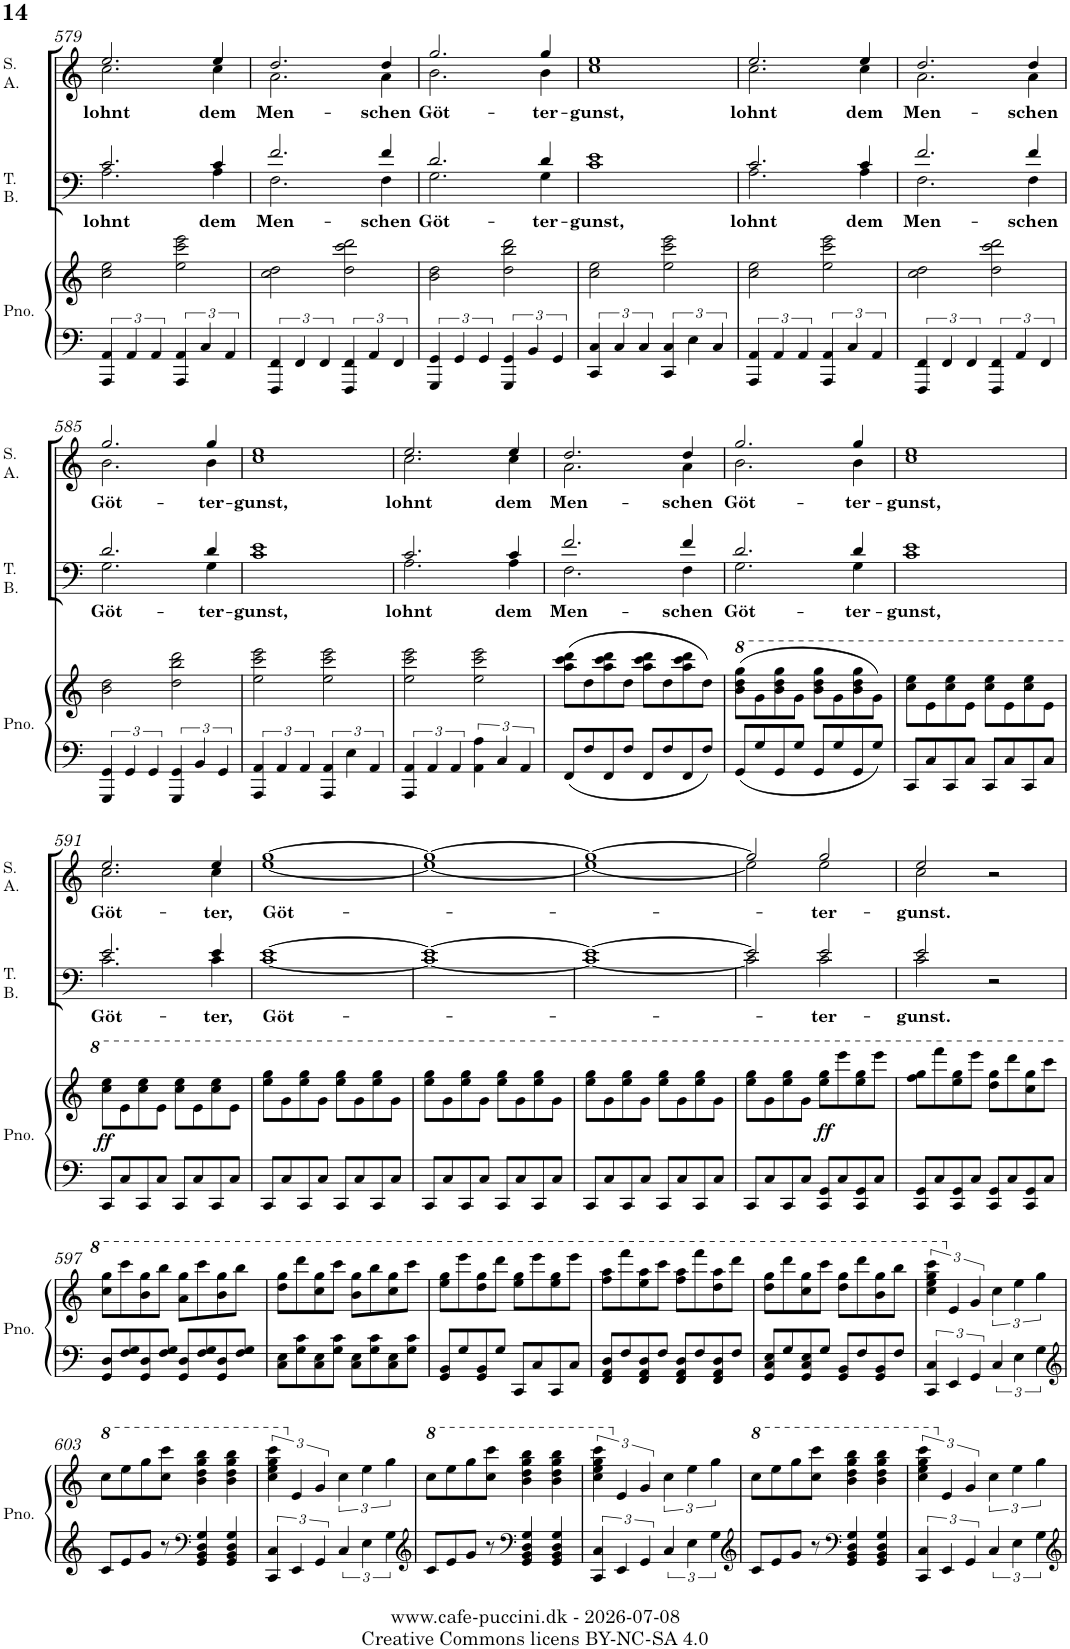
**kern	**kern	**dynam	**kern	**text	**kern	**text
*part3	*part3	*part3	*part2	*part2	*part1	*part1
*staff4	*staff3	*staff3/4	*staff2	*staff2	*staff1	*staff1
*I"Piano	*	*	*I"Tenor Bass	*	*I"Soprano Alto	*
*I'Pno.	*	*	*I'T. B.	*	*I'S. A.	*
!!LO:PB:g=z
*clefF4	*clefG2	*	*clefF4	*	*clefG2	*
*k[]	*k[]	*	*k[]	*	*k[]	*
*M2/2	*M2/2	*	*M2/2	*	*M2/2	*
*met(c|)	*met(c|)	*	*met(c|)	*	*met(c|)	*
=579	=579	=579	=579	=579	=579	=579
!	!	!	!	!LO:LY:b	!	!LO:LY:b
*	*	*	*^	*	*^	*
6AAA/ 6AA/	2cc\ 2ee\	.	2.c/	2.A\	lohnt	2.ee/	2.cc\	lohnt
6AA/	.	.	.	.	.	.	.	.
6AA/	.	.	.	.	.	.	.	.
6AAA/ 6AA/	2ee\ 2ccc\ 2eee\	.	.	.	.	.	.	.
6C/	.	.	.	.	.	.	.	.
!	!	!	!	!	!LO:LY:b	!	!	!LO:LY:b
.	.	.	4c/	4A\	dem	4ee/	4cc\	dem
6AA/	.	.	.	.	.	.	.	.
=580	=580	=580	=580	=580	=580	=580	=580	=580
!	!	!	!	!	!LO:LY:b	!	!	!LO:LY:b
6FFF/ 6FF/	2cc\ 2dd\	.	2.f/	2.F\	Men-	2.dd/	2.a\	Men-
6FF/	.	.	.	.	.	.	.	.
6FF/	.	.	.	.	.	.	.	.
6FFF/ 6FF/	2dd\ 2ccc\ 2ddd\	.	.	.	.	.	.	.
6AA/	.	.	.	.	.	.	.	.
!	!	!	!	!	!LO:LY:b	!	!	!LO:LY:b
.	.	.	4f/	4F\	-schen	4dd/	4a\	-schen
6FF/	.	.	.	.	.	.	.	.
=581	=581	=581	=581	=581	=581	=581	=581	=581
!	!	!	!	!	!LO:LY:b	!	!	!LO:LY:b
6GGG/ 6GG/	2b\ 2dd\	.	2.d/	2.G\	Göt-	2.gg/	2.b\	Göt-
6GG/	.	.	.	.	.	.	.	.
6GG/	.	.	.	.	.	.	.	.
6GGG/ 6GG/	2dd\ 2bb\ 2ddd\	.	.	.	.	.	.	.
6BB/	.	.	.	.	.	.	.	.
!	!	!	!	!	!LO:LY:b	!	!	!LO:LY:b
.	.	.	4d/	4G\	-ter-	4gg/	4b\	-ter-
6GG/	.	.	.	.	.	.	.	.
=582	=582	=582	=582	=582	=582	=582	=582	=582
!	!	!	!	!	!LO:LY:b	!	!	!LO:LY:b
6CC/ 6C/	2cc\ 2ee\	.	1e	1c	-gunst,	1ee	1cc	-gunst,
6C/	.	.	.	.	.	.	.	.
6C/	.	.	.	.	.	.	.	.
6CC/ 6C/	2ee\ 2ccc\ 2eee\	.	.	.	.	.	.	.
6E\	.	.	.	.	.	.	.	.
6C/	.	.	.	.	.	.	.	.
=583	=583	=583	=583	=583	=583	=583	=583	=583
!	!	!	!	!	!LO:LY:b	!	!	!LO:LY:b
6AAA/ 6AA/	2cc\ 2ee\	.	2.c/	2.A\	lohnt	2.ee/	2.cc\	lohnt
6AA/	.	.	.	.	.	.	.	.
6AA/	.	.	.	.	.	.	.	.
6AAA/ 6AA/	2ee\ 2ccc\ 2eee\	.	.	.	.	.	.	.
6C/	.	.	.	.	.	.	.	.
!	!	!	!	!	!LO:LY:b	!	!	!LO:LY:b
.	.	.	4c/	4A\	dem	4ee/	4cc\	dem
6AA/	.	.	.	.	.	.	.	.
=584	=584	=584	=584	=584	=584	=584	=584	=584
!	!	!	!	!	!LO:LY:b	!	!	!LO:LY:b
6FFF/ 6FF/	2cc\ 2dd\	.	2.f/	2.F\	Men-	2.dd/	2.a\	Men-
6FF/	.	.	.	.	.	.	.	.
6FF/	.	.	.	.	.	.	.	.
6FFF/ 6FF/	2dd\ 2ccc\ 2ddd\	.	.	.	.	.	.	.
6AA/	.	.	.	.	.	.	.	.
!	!	!	!	!	!LO:LY:b	!	!	!LO:LY:b
.	.	.	4f/	4F\	-schen	4dd/	4a\	-schen
6FF/	.	.	.	.	.	.	.	.
!!LO:LB:g=z	!!
=585	=585	=585	=585	=585	=585	=585	=585	=585
!	!	!	!	!	!LO:LY:b	!	!	!LO:LY:b
6GGG/ 6GG/	2b\ 2dd\	.	2.d/	2.G\	Göt-	2.gg/	2.b\	Göt-
6GG/	.	.	.	.	.	.	.	.
6GG/	.	.	.	.	.	.	.	.
6GGG/ 6GG/	2dd\ 2bb\ 2ddd\	.	.	.	.	.	.	.
6BB/	.	.	.	.	.	.	.	.
!	!	!	!	!	!LO:LY:b	!	!	!LO:LY:b
.	.	.	4d/	4G\	-ter-	4gg/	4b\	-ter-
6GG/	.	.	.	.	.	.	.	.
=586	=586	=586	=586	=586	=586	=586	=586	=586
!	!	!	!	!	!LO:LY:b	!	!	!LO:LY:b
6AAA/ 6AA/	2ee\ 2ccc\ 2eee\	.	1e	1c	-gunst,	1ee	1cc	-gunst,
6AA/	.	.	.	.	.	.	.	.
6AA/	.	.	.	.	.	.	.	.
6AAA/ 6AA/	2ee\ 2ccc\ 2eee\	.	.	.	.	.	.	.
6E\	.	.	.	.	.	.	.	.
6AA/	.	.	.	.	.	.	.	.
=587	=587	=587	=587	=587	=587	=587	=587	=587
!	!	!	!	!	!LO:LY:b	!	!	!LO:LY:b
6AAA/ 6AA/	2ee\ 2ccc\ 2eee\	.	2.c/	2.A\	lohnt	2.ee/	2.cc\	lohnt
6AA/	.	.	.	.	.	.	.	.
6AA/	.	.	.	.	.	.	.	.
6AA\ 6A\	2ee\ 2ccc\ 2eee\	.	.	.	.	.	.	.
6C/	.	.	.	.	.	.	.	.
!	!	!	!	!	!LO:LY:b	!	!	!LO:LY:b
.	.	.	4c/	4A\	dem	4ee/	4cc\	dem
6AA/	.	.	.	.	.	.	.	.
=588	=588	=588	=588	=588	=588	=588	=588	=588
!	!	!	!	!	!LO:LY:b	!	!	!LO:LY:b
8FF/L	(8aa\ 8ccc\ 8ddd\L	.	2.f/	2.F\	Men-	2.dd/	2.a\	Men-
8F/	8dd\	.	.	.	.	.	.	.
8FF/	8aa\ 8ccc\ 8ddd\	.	.	.	.	.	.	.
8F/J	8dd\J	.	.	.	.	.	.	.
8FF/L	8aa\ 8ccc\ 8ddd\L	.	.	.	.	.	.	.
8F/	8dd\	.	.	.	.	.	.	.
!	!	!	!	!	!LO:LY:b	!	!	!LO:LY:b
8FF/	8aa\ 8ccc\ 8ddd\	.	4f/	4F\	-schen	4dd/	4a\	-schen
8F/J	8dd\J)	.	.	.	.	.	.	.
=589	=589	=589	=589	=589	=589	=589	=589	=589
*	*8va	*	*	*	*	*	*	*
!	!	!	!	!	!LO:LY:b	!	!	!LO:LY:b
8GG/L	(8bb\ 8ddd\ 8ggg\L	.	2.d/	2.G\	Göt-	2.gg/	2.b\	Göt-
8G/	8gg\	.	.	.	.	.	.	.
8GG/	8bb\ 8ddd\ 8ggg\	.	.	.	.	.	.	.
8G/J	8gg\J	.	.	.	.	.	.	.
8GG/L	8bb\ 8ddd\ 8ggg\L	.	.	.	.	.	.	.
8G/	8gg\	.	.	.	.	.	.	.
!	!	!	!	!	!LO:LY:b	!	!	!LO:LY:b
8GG/	8bb\ 8ddd\ 8ggg\	.	4d/	4G\	-ter-	4gg/	4b\	-ter-
8G/J	8gg\J)	.	.	.	.	.	.	.
=590	=590	=590	=590	=590	=590	=590	=590	=590
!	!	!	!	!	!LO:LY:b	!	!	!LO:LY:b
8CC/L	8ccc\ 8eee\L	.	1e	1c	-gunst,	1ee	1cc	-gunst,
8C/	8ee\	.	.	.	.	.	.	.
8CC/	8ccc\ 8eee\	.	.	.	.	.	.	.
8C/J	8ee\J	.	.	.	.	.	.	.
8CC/L	8ccc\ 8eee\L	.	.	.	.	.	.	.
8C/	8ee\	.	.	.	.	.	.	.
8CC/	8ccc\ 8eee\	.	.	.	.	.	.	.
8C/J	8ee\J	.	.	.	.	.	.	.
!!LO:LB:g=z	!!
=591	=591	=591	=591	=591	=591	=591	=591	=591
!	!	!LO:DY:b	!	!	!LO:LY:b	!	!	!LO:LY:b
8CC/L	8ccc\ 8eee\L	ff	2.e/	2.c\	Göt-	2.ee/	2.cc\	Göt-
8C/	8ee\	.	.	.	.	.	.	.
8CC/	8ccc\ 8eee\	.	.	.	.	.	.	.
8C/J	8ee\J	.	.	.	.	.	.	.
8CC/L	8ccc\ 8eee\L	.	.	.	.	.	.	.
8C/	8ee\	.	.	.	.	.	.	.
!	!	!	!	!	!LO:LY:b	!	!	!LO:LY:b
8CC/	8ccc\ 8eee\	.	4e/	4c\	-ter,	4ee/	4cc\	-ter,
8C/J	8ee\J	.	.	.	.	.	.	.
=592	=592	=592	=592	=592	=592	=592	=592	=592
!	!	!	!	!	!LO:LY:b	!	!	!LO:LY:b
8CC/L	8eee\ 8ggg\L	.	[1e	[1c	Göt-	[1gg	[1ee	Göt-
8C/	8gg\	.	.	.	.	.	.	.
8CC/	8eee\ 8ggg\	.	.	.	.	.	.	.
8C/J	8gg\J	.	.	.	.	.	.	.
8CC/L	8eee\ 8ggg\L	.	.	.	.	.	.	.
8C/	8gg\	.	.	.	.	.	.	.
8CC/	8eee\ 8ggg\	.	.	.	.	.	.	.
8C/J	8gg\J	.	.	.	.	.	.	.
=593	=593	=593	=593	=593	=593	=593	=593	=593
8CC/L	8eee\ 8ggg\L	.	1e_	1c_	.	1gg_	1ee_	.
8C/	8gg\	.	.	.	.	.	.	.
8CC/	8eee\ 8ggg\	.	.	.	.	.	.	.
8C/J	8gg\J	.	.	.	.	.	.	.
8CC/L	8eee\ 8ggg\L	.	.	.	.	.	.	.
8C/	8gg\	.	.	.	.	.	.	.
8CC/	8eee\ 8ggg\	.	.	.	.	.	.	.
8C/J	8gg\J	.	.	.	.	.	.	.
=594	=594	=594	=594	=594	=594	=594	=594	=594
8CC/L	8eee\ 8ggg\L	.	1e_	1c_	.	1gg_	1ee_	.
8C/	8gg\	.	.	.	.	.	.	.
8CC/	8eee\ 8ggg\	.	.	.	.	.	.	.
8C/J	8gg\J	.	.	.	.	.	.	.
8CC/L	8eee\ 8ggg\L	.	.	.	.	.	.	.
8C/	8gg\	.	.	.	.	.	.	.
8CC/	8eee\ 8ggg\	.	.	.	.	.	.	.
8C/J	8gg\J	.	.	.	.	.	.	.
=595	=595	=595	=595	=595	=595	=595	=595	=595
8CC/L	8eee\ 8ggg\L	.	2e/]	2c\]	.	2gg/]	2ee\]	.
8C/	8gg\	.	.	.	.	.	.	.
8CC/	8eee\ 8ggg\	.	.	.	.	.	.	.
8C/J	8gg\J	.	.	.	.	.	.	.
!	!	!LO:DY:b	!	!	!LO:LY:b	!	!	!LO:LY:b
8CC/ 8GG/L	8eee\ 8ggg\L	ff	2e/	2c\	-ter-	2gg/	2ee\	-ter-
8C/	8eeee\	.	.	.	.	.	.	.
8CC/ 8GG/	8eee\ 8ggg\	.	.	.	.	.	.	.
8C/J	8eeee\J	.	.	.	.	.	.	.
=596	=596	=596	=596	=596	=596	=596	=596	=596
!	!	!	!	!	!LO:LY:b	!	!	!LO:LY:b
8CC/ 8GG/L	8fff\ 8ggg\L	.	2e/	2c\	-gunst.	2ee/	2cc\	-gunst.
8C/	8ffff\	.	.	.	.	.	.	.
8CC/ 8GG/	8eee\ 8ggg\	.	.	.	.	.	.	.
8C/J	8eeee\J	.	.	.	.	.	.	.
8CC/ 8GG/L	8ddd\ 8ggg\L	.	2r	2ryy	.	2r	2ryy	.
8C/	8dddd\	.	.	.	.	.	.	.
8CC/ 8GG/	8ccc\ 8ggg\	.	.	.	.	.	.	.
8C/J	8cccc\J	.	.	.	.	.	.	.
*	*	*	*v	*v	*	*	*	*
*	*	*	*	*	*v	*v	*
!!LO:LB:g=z
=597	=597	=597	=597	=597	=597	=597
8GG/ 8D/L	8ccc\ 8ggg\L	.	1r	.	1r	.
8F/ 8G/	8cccc\	.	.	.	.	.
8GG/ 8D/	8bb\ 8ggg\	.	.	.	.	.
8F/ 8G/J	8bbb\J	.	.	.	.	.
8GG/ 8D/L	8aa\ 8ggg\L	.	.	.	.	.
8F/ 8G/	8cccc\	.	.	.	.	.
8GG/ 8D/	8bb\ 8ggg\	.	.	.	.	.
8F/ 8G/J	8bbb\J	.	.	.	.	.
=598	=598	=598	=598	=598	=598	=598
8C\ 8E\L	8ddd\ 8ggg\L	.	1r	.	1r	.
8G\ 8c\	8dddd\	.	.	.	.	.
8C\ 8E\	8ccc\ 8ggg\	.	.	.	.	.
8G\ 8c\J	8cccc\J	.	.	.	.	.
8C\ 8E\L	8bb\ 8ggg\L	.	.	.	.	.
8G\ 8c\	8bbb\	.	.	.	.	.
8C\ 8E\	8ccc\ 8ggg\	.	.	.	.	.
8G\ 8c\J	8cccc\J	.	.	.	.	.
=599	=599	=599	=599	=599	=599	=599
8GG/ 8BB/L	8eee\ 8ggg\L	.	1r	.	1r	.
8G/	8eeee\	.	.	.	.	.
8GG/ 8BB/	8ddd\ 8ggg\	.	.	.	.	.
8G/J	8dddd\J	.	.	.	.	.
8CC/L	8eee\ 8ggg\L	.	.	.	.	.
8C/	8eeee\	.	.	.	.	.
8CC/	8eee\ 8ggg\	.	.	.	.	.
8C/J	8eeee\J	.	.	.	.	.
=600	=600	=600	=600	=600	=600	=600
8FF/ 8AA/ 8D/L	8fff\ 8aaa\L	.	1r	.	1r	.
8F/	8ffff\	.	.	.	.	.
8FF/ 8AA/ 8D/	8eee\ 8aaa\	.	.	.	.	.
8F/J	8cccc\J	.	.	.	.	.
8FF/ 8AA/ 8D/L	8fff\ 8aaa\L	.	.	.	.	.
8F/	8ffff\	.	.	.	.	.
8FF/ 8AA/ 8D/	8ddd\ 8aaa\	.	.	.	.	.
8F/J	8dddd\J	.	.	.	.	.
=601	=601	=601	=601	=601	=601	=601
8GG/ 8C/ 8E/L	8ddd\ 8ggg\L	.	1r	.	1r	.
8G/	8dddd\	.	.	.	.	.
8GG/ 8C/ 8E/	8ccc\ 8ggg\	.	.	.	.	.
8G/J	8cccc\J	.	.	.	.	.
8GG/ 8BB/L	8ddd\ 8ggg\L	.	.	.	.	.
8F/	8dddd\	.	.	.	.	.
8GG/ 8BB/	8bb\ 8ggg\	.	.	.	.	.
8F/J	8bbb\J	.	.	.	.	.
=602	=602	=602	=602	=602	=602	=602
6CC/ 6C/	6ccc\ 6eee\ 6ggg\ 6cccc\	.	1r	.	1r	.
*	*X8va	*	*	*	*	*
6EE/	6e/	.	.	.	.	.
6GG/	6g/	.	.	.	.	.
6C/	6cc\	.	.	.	.	.
6E\	6ee\	.	.	.	.	.
6G\	6gg\	.	.	.	.	.
!!LO:LB:g=z
=603	=603	=603	=603	=603	=603	=603
*clefG2	*	*	*	*	*	*
*	*8va	*	*	*	*	*
8c/L	8ccc\L	.	1r	.	1r	.
8e/	8eee\	.	.	.	.	.
8g/J	8ggg\	.	.	.	.	.
8r	8ccc\ 8cccc\J	.	.	.	.	.
*clefF4	*	*	*	*	*	*
4GG/ 4BB/ 4D/ 4G/	4bb\ 4ddd\ 4ggg\ 4bbb\	.	.	.	.	.
4GG/ 4BB/ 4D/ 4G/	4bb\ 4ddd\ 4ggg\ 4bbb\	.	.	.	.	.
=604	=604	=604	=604	=604	=604	=604
6CC/ 6C/	6ccc\ 6eee\ 6ggg\ 6cccc\	.	1r	.	1r	.
*	*X8va	*	*	*	*	*
6EE/	6e/	.	.	.	.	.
6GG/	6g/	.	.	.	.	.
6C/	6cc\	.	.	.	.	.
6E\	6ee\	.	.	.	.	.
6G\	6gg\	.	.	.	.	.
=605	=605	=605	=605	=605	=605	=605
*clefG2	*	*	*	*	*	*
*	*8va	*	*	*	*	*
8c/L	8ccc\L	.	1r	.	1r	.
8e/	8eee\	.	.	.	.	.
8g/J	8ggg\	.	.	.	.	.
8r	8ccc\ 8cccc\J	.	.	.	.	.
*clefF4	*	*	*	*	*	*
4GG/ 4BB/ 4D/ 4G/	4bb\ 4ddd\ 4ggg\ 4bbb\	.	.	.	.	.
4GG/ 4BB/ 4D/ 4G/	4bb\ 4ddd\ 4ggg\ 4bbb\	.	.	.	.	.
=606	=606	=606	=606	=606	=606	=606
6CC/ 6C/	6ccc\ 6eee\ 6ggg\ 6cccc\	.	1r	.	1r	.
*	*X8va	*	*	*	*	*
6EE/	6e/	.	.	.	.	.
6GG/	6g/	.	.	.	.	.
6C/	6cc\	.	.	.	.	.
6E\	6ee\	.	.	.	.	.
6G\	6gg\	.	.	.	.	.
=607	=607	=607	=607	=607	=607	=607
*clefG2	*	*	*	*	*	*
*	*8va	*	*	*	*	*
8c/L	8ccc\L	.	1r	.	1r	.
8e/	8eee\	.	.	.	.	.
8g/J	8ggg\	.	.	.	.	.
8r	8ccc\ 8cccc\J	.	.	.	.	.
*clefF4	*	*	*	*	*	*
4GG/ 4BB/ 4D/ 4G/	4bb\ 4ddd\ 4ggg\ 4bbb\	.	.	.	.	.
4GG/ 4BB/ 4D/ 4G/	4bb\ 4ddd\ 4ggg\ 4bbb\	.	.	.	.	.
=608	=608	=608	=608	=608	=608	=608
6CC/ 6C/	6ccc\ 6eee\ 6ggg\ 6cccc\	.	1r	.	1r	.
*	*X8va	*	*	*	*	*
6EE/	6e/	.	.	.	.	.
6GG/	6g/	.	.	.	.	.
6C/	6cc\	.	.	.	.	.
6E\	6ee\	.	.	.	.	.
6G\	6gg\	.	.	.	.	.
=	=	=	=	=	=	=
*-	*-	*-	*-	*-	*-	*-
